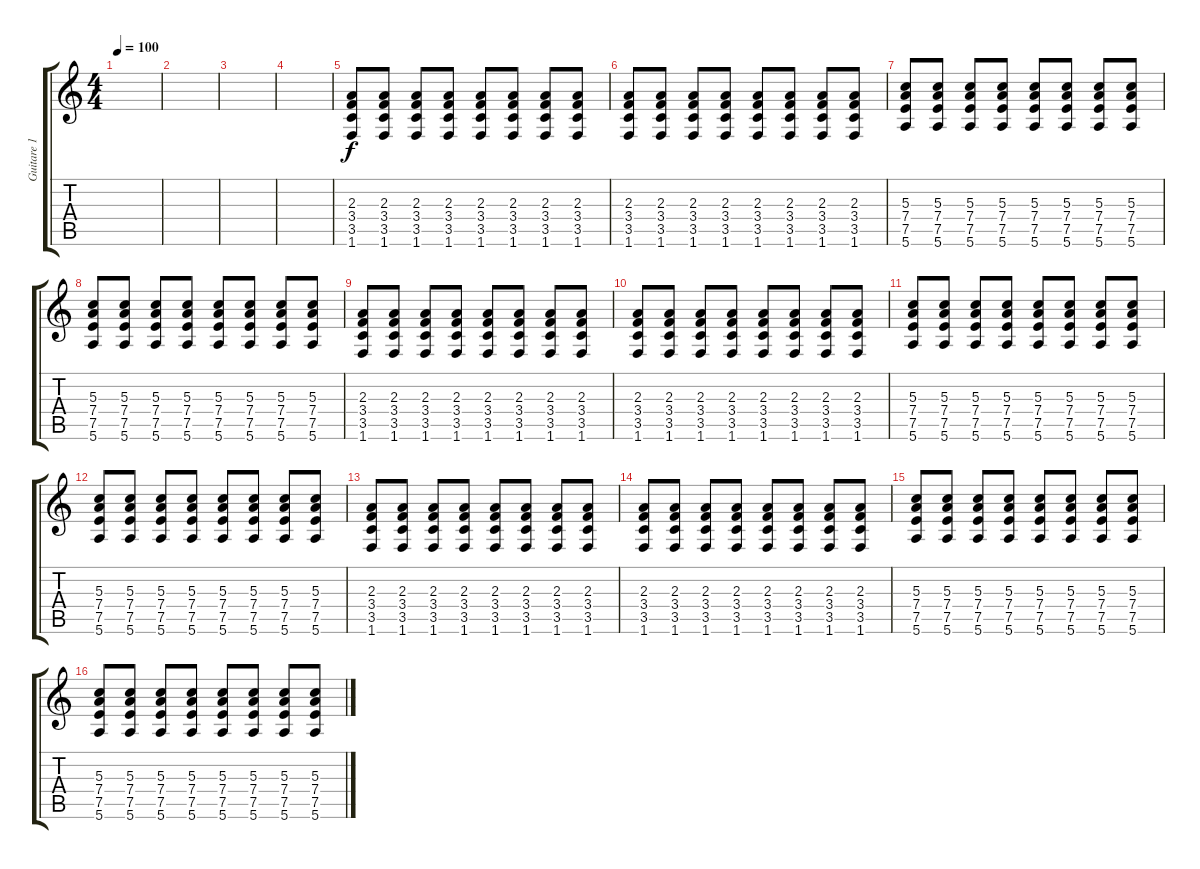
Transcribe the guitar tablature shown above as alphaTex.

\track ("Guitare 1" "Guitare 1") {instrument overdrivenguitar}
\staff {score tabs}
\tuning (E4 B3 G3 D3 A2 E2) {hide}
\ts (4 4)
\tempo 100
\clef g2
\ks c
|
|
|
|
(2.3 3.4 3.5 1.6).8 (2.3 3.4 3.5 1.6).8 (2.3 3.4 3.5 1.6).8 (2.3 3.4 3.5 1.6).8 (2.3 3.4 3.5 1.6).8 (2.3 3.4 3.5 1.6).8 (2.3 3.4 3.5 1.6).8 (2.3 3.4 3.5 1.6).8 |
(2.3 3.4 3.5 1.6).8 (2.3 3.4 3.5 1.6).8 (2.3 3.4 3.5 1.6).8 (2.3 3.4 3.5 1.6).8 (2.3 3.4 3.5 1.6).8 (2.3 3.4 3.5 1.6).8 (2.3 3.4 3.5 1.6).8 (2.3 3.4 3.5 1.6).8 |
(5.3 7.4 7.5 5.6).8 (5.3 7.4 7.5 5.6).8 (5.3 7.4 7.5 5.6).8 (5.3 7.4 7.5 5.6).8 (5.3 7.4 7.5 5.6).8 (5.3 7.4 7.5 5.6).8 (5.3 7.4 7.5 5.6).8 (5.3 7.4 7.5 5.6).8 |
(5.3 7.4 7.5 5.6).8 (5.3 7.4 7.5 5.6).8 (5.3 7.4 7.5 5.6).8 (5.3 7.4 7.5 5.6).8 (5.3 7.4 7.5 5.6).8 (5.3 7.4 7.5 5.6).8 (5.3 7.4 7.5 5.6).8 (5.3 7.4 7.5 5.6).8 |
(2.3 3.4 3.5 1.6).8 (2.3 3.4 3.5 1.6).8 (2.3 3.4 3.5 1.6).8 (2.3 3.4 3.5 1.6).8 (2.3 3.4 3.5 1.6).8 (2.3 3.4 3.5 1.6).8 (2.3 3.4 3.5 1.6).8 (2.3 3.4 3.5 1.6).8 |
(2.3 3.4 3.5 1.6).8 (2.3 3.4 3.5 1.6).8 (2.3 3.4 3.5 1.6).8 (2.3 3.4 3.5 1.6).8 (2.3 3.4 3.5 1.6).8 (2.3 3.4 3.5 1.6).8 (2.3 3.4 3.5 1.6).8 (2.3 3.4 3.5 1.6).8 |
(5.3 7.4 7.5 5.6).8 (5.3 7.4 7.5 5.6).8 (5.3 7.4 7.5 5.6).8 (5.3 7.4 7.5 5.6).8 (5.3 7.4 7.5 5.6).8 (5.3 7.4 7.5 5.6).8 (5.3 7.4 7.5 5.6).8 (5.3 7.4 7.5 5.6).8 |
(5.3 7.4 7.5 5.6).8 (5.3 7.4 7.5 5.6).8 (5.3 7.4 7.5 5.6).8 (5.3 7.4 7.5 5.6).8 (5.3 7.4 7.5 5.6).8 (5.3 7.4 7.5 5.6).8 (5.3 7.4 7.5 5.6).8 (5.3 7.4 7.5 5.6).8 |
(2.3 3.4 3.5 1.6).8 (2.3 3.4 3.5 1.6).8 (2.3 3.4 3.5 1.6).8 (2.3 3.4 3.5 1.6).8 (2.3 3.4 3.5 1.6).8 (2.3 3.4 3.5 1.6).8 (2.3 3.4 3.5 1.6).8 (2.3 3.4 3.5 1.6).8 |
(2.3 3.4 3.5 1.6).8 (2.3 3.4 3.5 1.6).8 (2.3 3.4 3.5 1.6).8 (2.3 3.4 3.5 1.6).8 (2.3 3.4 3.5 1.6).8 (2.3 3.4 3.5 1.6).8 (2.3 3.4 3.5 1.6).8 (2.3 3.4 3.5 1.6).8 |
(5.3 7.4 7.5 5.6).8 (5.3 7.4 7.5 5.6).8 (5.3 7.4 7.5 5.6).8 (5.3 7.4 7.5 5.6).8 (5.3 7.4 7.5 5.6).8 (5.3 7.4 7.5 5.6).8 (5.3 7.4 7.5 5.6).8 (5.3 7.4 7.5 5.6).8 |
(5.3 7.4 7.5 5.6).8 (5.3 7.4 7.5 5.6).8 (5.3 7.4 7.5 5.6).8 (5.3 7.4 7.5 5.6).8 (5.3 7.4 7.5 5.6).8 (5.3 7.4 7.5 5.6).8 (5.3 7.4 7.5 5.6).8 (5.3 7.4 7.5 5.6).8
